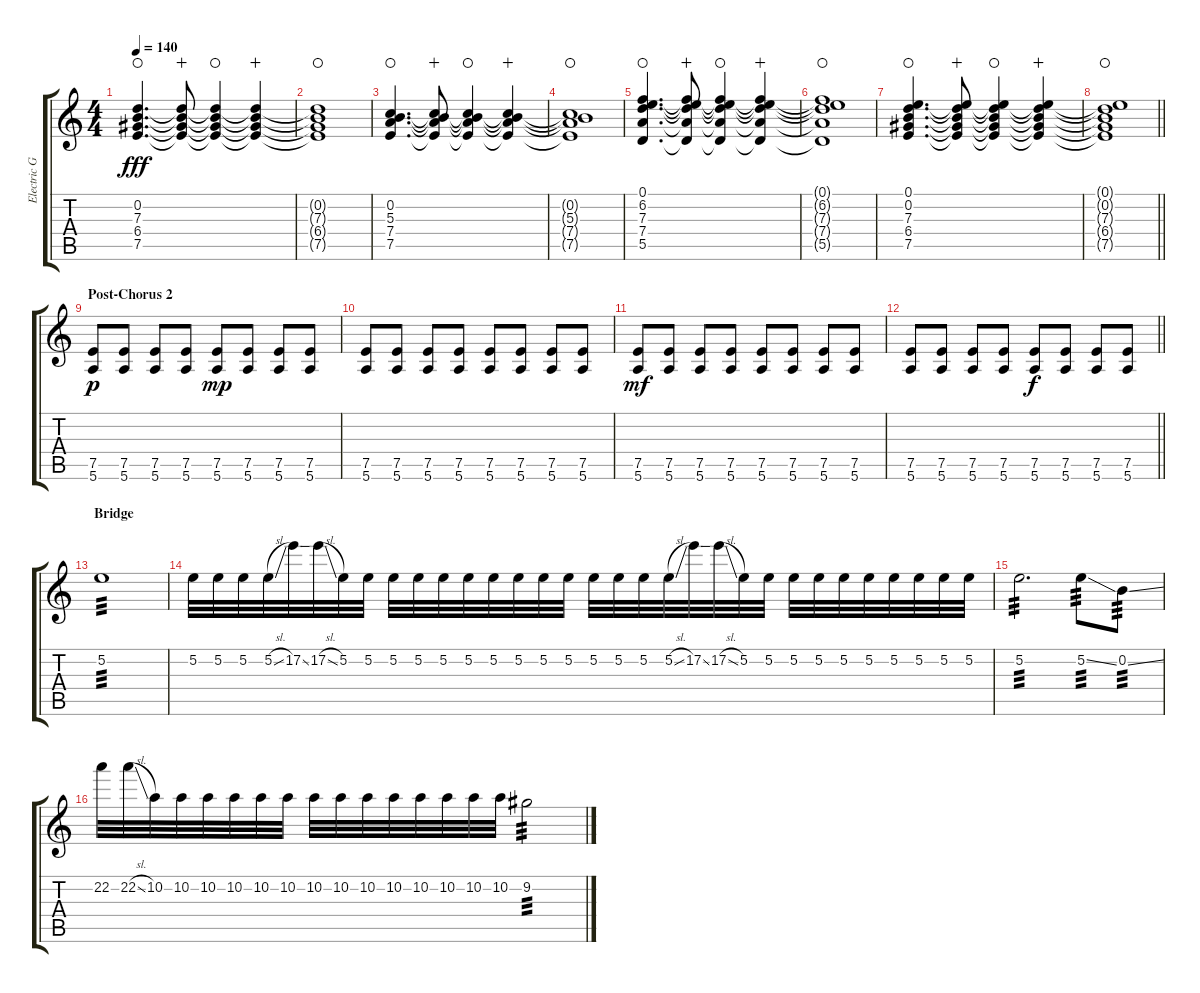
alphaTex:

\track ("Electric Guitar" "Electric G") {instrument electricguitarjazz}
\staff {score tabs}
\tuning (E4 B3 G3 D3 A2 E2) {hide}
\ts (4 4)
\tempo 140
\clef g2
\ks c
(0.2 7.3 6.4 7.5).4{d dy fff waho} (0.2{t} 7.3{t} 6.4{t} 7.5{t}).8{wahc} (0.2{t} 7.3{t} 6.4{t} 7.5{t}).4{waho} (0.2{t} 7.3{t} 6.4{t} 7.5{t}).4{wahc} |
(0.2{t} 7.3{t} 6.4{t} 7.5{t}).1{waho} |
(0.2 5.3 7.4 7.5).4{d waho} (0.2{t} 5.3{t} 7.4{t} 7.5{t}).8{wahc} (0.2{t} 5.3{t} 7.4{t} 7.5{t}).4{waho} (0.2{t} 5.3{t} 7.4{t} 7.5{t}).4{wahc} |
(0.2{t} 5.3{t} 7.4{t} 7.5{t}).1{waho} |
(0.1 6.2 7.3 7.4 5.5).4{d waho} (0.1{t} 6.2{t} 7.3{t} 7.4{t} 5.5{t}).8{wahc} (0.1{t} 6.2{t} 7.3{t} 7.4{t} 5.5{t}).4{waho} (0.1{t} 6.2{t} 7.3{t} 7.4{t} 5.5{t}).4{wahc} |
(0.1{t} 6.2{t} 7.3{t} 7.4{t} 5.5{t}).1{waho} |
(0.1 0.2 7.3 6.4 7.5).4{d waho} (0.1{t} 0.2{t} 7.3{t} 6.4{t} 7.5{t}).8{wahc} (0.1{t} 0.2{t} 7.3{t} 6.4{t} 7.5{t}).4{waho} (0.1{t} 0.2{t} 7.3{t} 6.4{t} 7.5{t}).4{wahc} |
\barLineRight lightlight
(0.1{t} 0.2{t} 7.3{t} 6.4{t} 7.5{t}).1{waho} |
\section ("" "Post-Chorus 2")
(7.5 5.6).8{dy p instrument overdrivenguitar} (7.5 5.6).8 (7.5 5.6).8 (7.5 5.6).8 (7.5 5.6).8{dy mp} (7.5 5.6).8 (7.5 5.6).8 (7.5 5.6).8 |
(7.5 5.6).8 (7.5 5.6).8 (7.5 5.6).8 (7.5 5.6).8 (7.5 5.6).8 (7.5 5.6).8 (7.5 5.6).8 (7.5 5.6).8 |
(7.5 5.6).8{dy mf} (7.5 5.6).8 (7.5 5.6).8 (7.5 5.6).8 (7.5 5.6).8 (7.5 5.6).8 (7.5 5.6).8 (7.5 5.6).8 |
\barLineRight lightlight
(7.5 5.6).8 (7.5 5.6).8 (7.5 5.6).8 (7.5 5.6).8 (7.5 5.6).8{dy f} (7.5 5.6).8 (7.5 5.6).8 (7.5 5.6).8 |
\section ("" "Bridge")
5.2.1{tp 3} |
5.2.32 5.2.32 5.2.32 5.2{sl}.32 17.2{ss}.32 17.2{sl}.32 5.2.32 5.2.32 5.2.32 5.2.32 5.2.32 5.2.32 5.2.32 5.2.32 5.2.32 5.2.32 5.2.32 5.2.32 5.2.32 5.2{sl}.32 17.2{ss}.32 17.2{sl}.32 5.2.32 5.2.32 5.2.32 5.2.32 5.2.32 5.2.32 5.2.32 5.2.32 5.2.32 5.2.32 |
5.2.2{d tp 3} 5.2{ss}.8{tp 3} 0.2{ss}.8{tp 3} |
22.2.32 22.2{sl}.32 10.2.32 10.2.32 10.2.32 10.2.32 10.2.32 10.2.32 10.2.32 10.2.32 10.2.32 10.2.32 10.2.32 10.2.32 10.2.32 10.2.32 9.2.2{tp 3}
